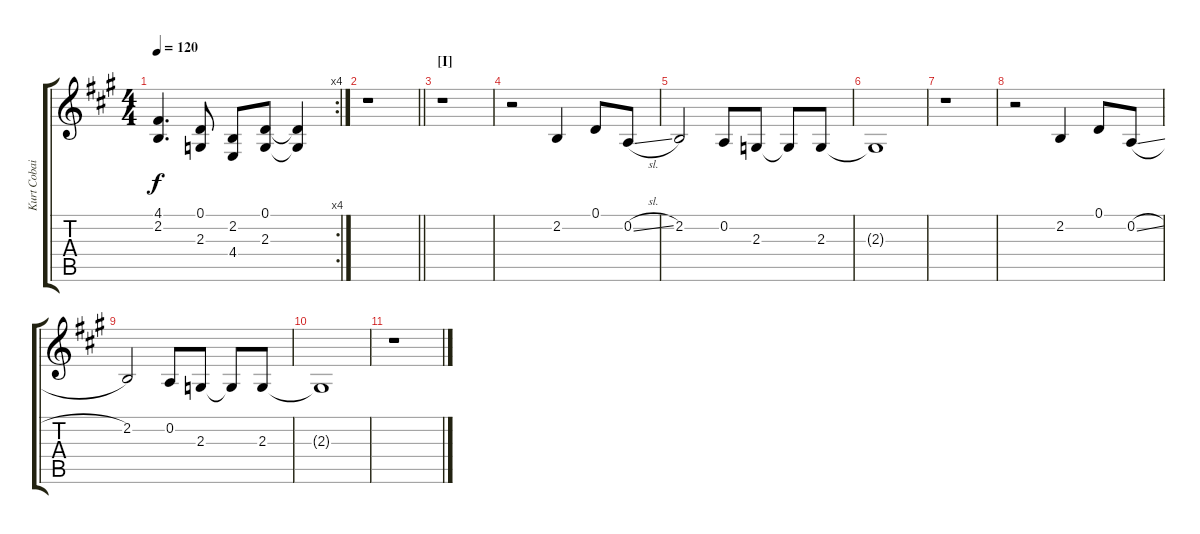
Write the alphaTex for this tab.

\track ("Kurt Cobain" "Kurt Cobai") {instrument sopranosax}
\staff {score tabs}
\tuning (D4 A3 F3 C3 G2 D2) {hide}
\rc 4
\ts (4 4)
\tempo 120
\clef g2
\ks f#minor
(4.1{t} 2.2{t}).4{d dy f} (0.1 2.3).8 (2.2 4.4).8 (0.1 2.3).8 (0.1{t} 2.3{t}).4 |
\barLineRight lightlight
r.1 |
\section ("" "[I]")
r.1 |
r.2 2.2.4 0.1.8 0.2{sl}.8 |
2.2.2 0.2.8 2.3.8 2.3{t}.8 2.3.8 |
2.3{t}.1 |
r.1 |
r.2 2.2.4 0.1.8 0.2{sl}.8 |
2.2.2 0.2.8 2.3.8 2.3{t}.8 2.3.8 |
2.3{t}.1 |
r.1
